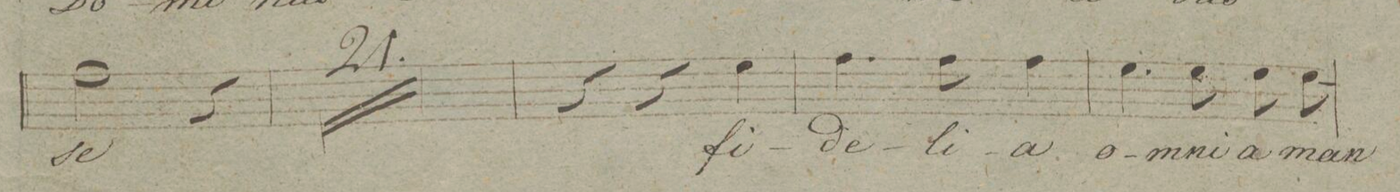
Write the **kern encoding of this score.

**kern	**text	**dynam
*I"Tenore.	*	*
*clefC4	*	*
*k[f#]	*	*
*M3/4	*	*
2e\	se	.
4r	.	.
=38	=38	=38
2.r	.	.
=39	=39	=39
2.r	.	.
=40	=40	=40
2.r	.	.
=41	=41	=41
2.r	.	.
=42	=42	=42
2.r	.	.
=43	=43	=43
2.r	.	.
=44	=44	=44
2.r	.	.
=45	=45	=45
2.r	.	.
=46	=46	=46
2.r	.	.
=47	=47	=47
2.r	.	.
=48	=48	=48
2.r	.	.
=49	=49	=49
2.r	.	.
=50	=50	=50
2.r	.	.
=51	=51	=51
2.r	.	.
=52	=52	=52
2.r	.	.
=53	=53	=53
2.r	.	.
=54	=54	=54
2.r	.	.
=55	=55	=55
2.r	.	.
=56	=56	=56
2.r	.	.
=57	=57	=57
2.r	.	.
=58	=58	=58
2.r	.	.
=59	=59	=59
4r	.	.
4r	.	.
4d\	fi-	.
=60	=60	=60
4.e\	-de-	.
8e\	-li-	.
4e\	-a	.
=61	=61	=61
4.d\	om-	.
8d\	-ni-	.
8d\	-a	.
8d\	man-	.
=62	=62	=62
*-	*-	*-
